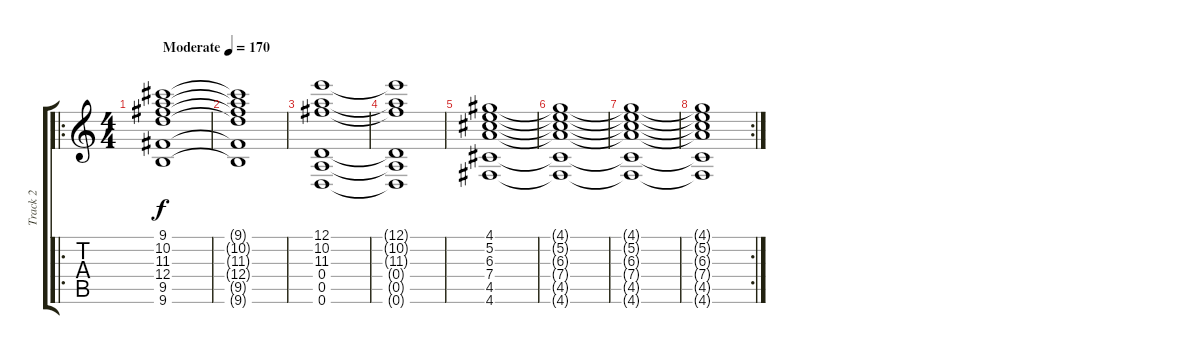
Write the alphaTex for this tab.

\track ("Track 2" "Track 2") {instrument electricguitarjazz bank 255}
\staff {score tabs}
\tuning (E4 B3 G3 D3 A2 D2) {hide}
\ro
\ts (4 4)
\tempo (170 "Moderate")
\clef g2
\ks c
(9.1 10.2 11.3 12.4 9.5 9.6).1{dy f instrument electricguitarjazz} |
(9.1{t} 10.2{t} 11.3{t} 12.4{t} 9.5{t} 9.6{t}).1 |
(12.1 10.2 11.3 0.4 0.5 0.6).1 |
(12.1{t} 10.2{t} 11.3{t} 0.4{t} 0.5{t} 0.6{t}).1 |
(4.1 5.2 6.3 7.4 4.5 4.6).1 |
(4.1{t} 5.2{t} 6.3{t} 7.4{t} 4.5{t} 4.6{t}).1 |
(4.1{t} 5.2{t} 6.3{t} 7.4{t} 4.5{t} 4.6{t}).1 |
\rc 2
(4.1{t} 5.2{t} 6.3{t} 7.4{t} 4.5{t} 4.6{t}).1
